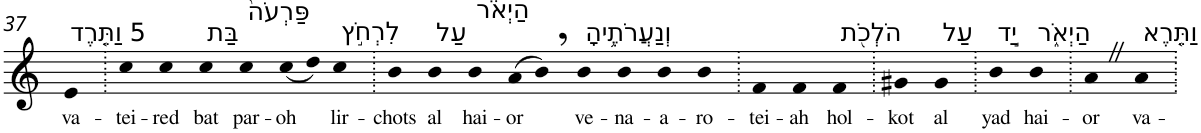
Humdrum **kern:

**kern	**text
*part1	*part1
*staff1	*staff1
*I"Piano	*
*I'Pno	*
!!LO:PB:g=z
*clefG2	*
*k[]	*
=37	=37
!LO:TX:a:t=5 וַתֵּ֤רֶד	!
!	!LO:LY:b
4e	va-
=38.	=38.
!	!LO:LY:b
4cc	-tei-
!	!LO:LY:b
4cc	-red
!LO:TX:a:t=בַּת	!
!	!LO:LY:b
4cc	bat
!LO:TX:a:t=פַּרְעֹה֙	!
!	!LO:LY:b
4cc	par-
!	!LO:LY:b
(<8cc	-oh
8dd)	.
!LO:TX:a:t=לִרְחֹ֣ץ	!
!	!LO:LY:b
4cc	lir-
=39.	=39.
!	!LO:LY:b
4b	-chots
!LO:TX:a:t=עַל	!
!	!LO:LY:b
4b	al
!LO:TX:a:t=הַיְאֹ֔ר	!
!	!LO:LY:b
4b	hai-
!	!LO:LY:b
(>8a	-or
8b,)	.
!LO:TX:a:t=וְנַעֲרֹתֶ֥יהָ	!
!	!LO:LY:b
4b	ve-
!	!LO:LY:b
4b	-na-
!	!LO:LY:b
4b	-a-
!	!LO:LY:b
4b	-ro-
=40.	=40.
!	!LO:LY:b
4f	-tei-
!	!LO:LY:b
4f	-ah
!LO:TX:a:t=הֹלְכֹ֖ת	!
!	!LO:LY:b
4f	hol-
=41.	=41.
!	!LO:LY:b
4g#X	-kot
!LO:TX:a:t=עַל	!
!	!LO:LY:b
4g#	al
=42.	=42.
!LO:TX:a:t=יַ֣ד	!
!	!LO:LY:b
4b	yad
!LO:TX:a:t=הַיְאֹ֑ר	!
!	!LO:LY:b
4b	hai-
=43.	=43.
!	!LO:LY:b
4aZ	-or
!LO:TX:a:t=וַתֵּ֤רֶא	!
!	!LO:LY:b
4a	va-
=.	=.
*-	*-
